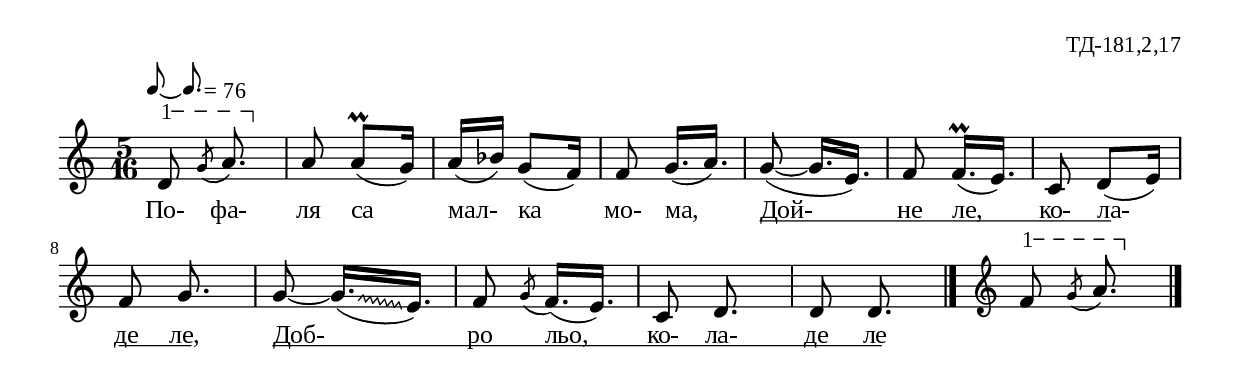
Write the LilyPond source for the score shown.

%{
td_181_2_17
%}

\include "td-preamble.ly"
\include "Rhythm_marks.ly"

\score {
\relative c' {
%\tempo 8 = 200
\override Score.RehearsalMark #'self-alignment-X = #LEFT
\once \override Score.RehearsalMark #'X-offset = #8
  \rhythmMarkA \rhyMarkAAdot #"76"
\time 5/16
\override Glissando #'style = #'zigzag
\varA
d8\startTextSpan \acciaccatura g a8.\stopTextSpan\noBeam | 
a8 a\prall[( g16]) | a[( bes]) g8[( f16]) |
f8 g16.[( a]) | g8(~ g16.[ e]) | 
f8 f16.\prall[( e]) | c8 d[( e16]) | f8 g8.\noBeam | g8~ \noteFi g16.[(\glissando e]) |
f8 \acciaccatura g f16.[( e]) | c8 d8.\noBeam | d8 d8.\noBeam
 \bar "|." 
\endmmm
\varA
f8\startTextSpan \acciaccatura g a8.\stopTextSpan\noBeam
  \bar "|." 
}
\addlyrics { По- фа- ля са мал- ка мо- ма, 
Дой- \startTextSpan не ле, ко- ла-  \stopTextSpan 
де \startTextSpan ле, \stopTextSpan
Доб- \startTextSpan ро льо, ко- ла- де ле \stopTextSpan }
%
\layout {
%   \context { 
%	    \Staff \remove "Time_signature_engraver" } 
  indent = #0
  line-width = 190\mm
  ragged-right=##f
\context {
      \Lyrics
      \consists "Text_spanner_engraver"
      \override TextSpanner #'direction = #DOWN
      \override TextSpanner #'style = #'line    
      \override TextSpanner #'outside-staff-priority = ##f
      \override TextSpanner #'padding = #0.2 % sets the distance of the line from the lyrics
      \override TextSpanner #'bound-details =
      #`((left . ((Y . 0)
                  (padding . 0)
                  (attach-dir . ,LEFT)))
         (left-broken . ((end-on-note . #t)))
         (right . ((Y . 0)
                   (padding . 0)
                   (attach-dir . ,RIGHT))))
    }
}
%
\midi { 
	\context {
		\Score tempoWholesPerMinute = #(ly:make-moment 96 4)
		}
	}
}
%
\header{
  opus = "ТД-181,2,17"
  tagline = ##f
}


